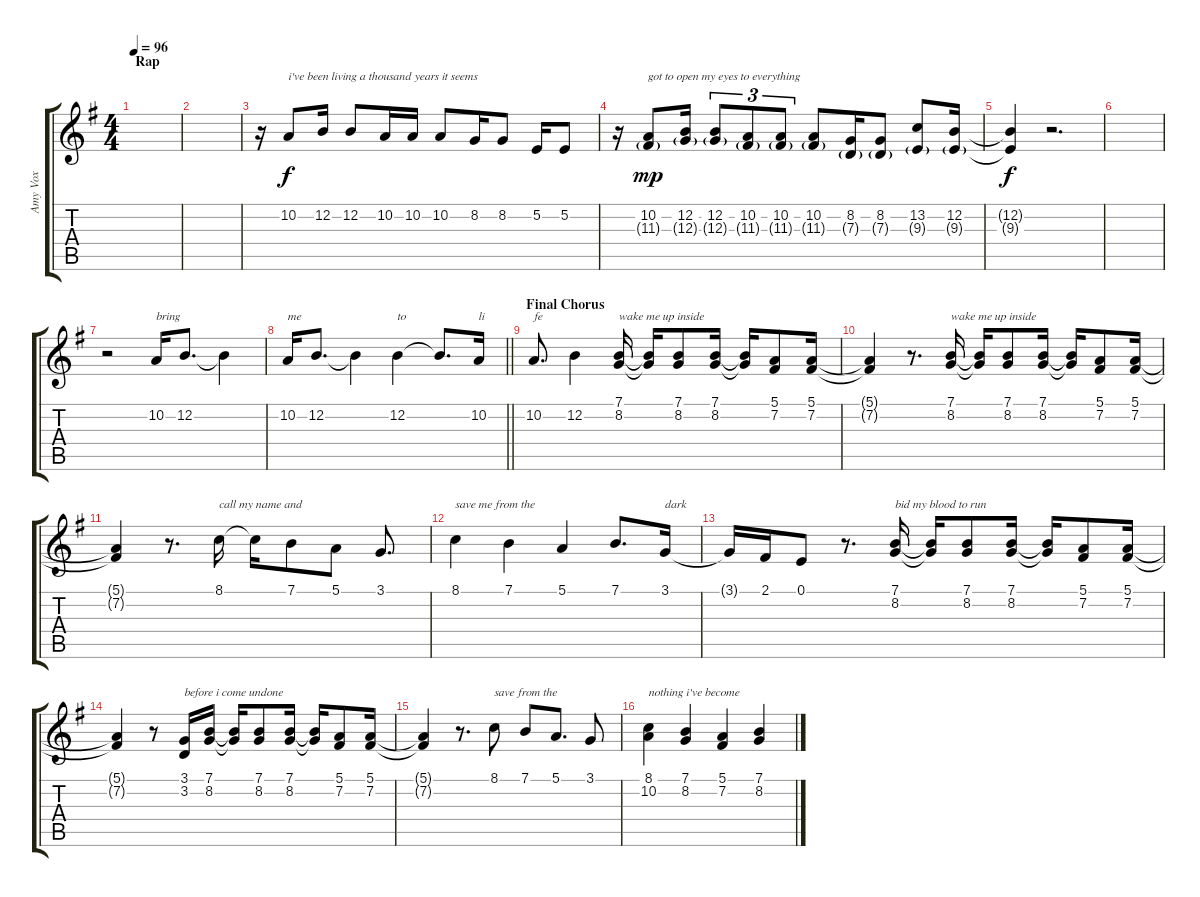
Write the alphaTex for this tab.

\track ("Amy Vox" "Amy Vox") {instrument oboe}
\staff {score tabs}
\tuning (E4 B3 G3 D3 A2 E2) {hide}
\ts (4 4)
\section ("" "Rap")
\tempo 96
\clef g2
\ks g
|
|
r.16 10.2.8{txt "i've been living a thousand years it seems"} 12.2.16 12.2.8 10.2.16 10.2.16 10.2.8 8.2.16 8.2.8 5.2.16 5.2.8 |
r.16 (10.2 11.3{g}).8{txt "got to open my eyes to everything" dy mp} (12.2 12.3{g}).16 (12.2 12.3{g}).8{tu (3 2)} (10.2 11.3{g}).8{tu (3 2)} (10.2 11.3{g}).8{tu (3 2)} (10.2 11.3{g}).8 (8.2 7.3{g}).16 (8.2 7.3{g}).8 (13.2 9.3{g}).8 (12.2 9.3{g}).16 |
(12.2{t} 9.3{t}).4{dy f} r.2{d} |
|
r.2 10.2.16{txt "bring"} 12.2.8{d} 12.2{t}.4 |
\barLineRight lightlight
10.2.16{txt "me"} 12.2.8{d} 12.2{t}.4 12.2.4{txt "to"} 12.2{t}.8{d} 10.2.16{txt "li"} |
\section ("" "Final Chorus")
10.2.8{d txt "fe"} 12.2.4 (7.1 8.2).16{txt "wake me up inside"} (7.1{t} 8.2{t}).16 (7.1 8.2).8 (7.1 8.2).16 (7.1{t} 8.2{t}).16 (5.1 7.2).8 (5.1 7.2).16 |
(5.1{t} 7.2{t}).4 r.8{d} (7.1 8.2).16{txt "wake me up inside"} (7.1{t} 8.2{t}).16 (7.1 8.2).8 (7.1 8.2).16 (7.1{t} 8.2{t}).16 (5.1 7.2).8 (5.1 7.2).16 |
(5.1{t} 7.2{t}).4 r.8{d} 8.1.16{txt "call my name and"} 8.1{t}.16 7.1.8 5.1.8 3.1.8{d} |
8.1.4{txt "save me from the"} 7.1.4 5.1.4 7.1.8{d} 3.1.16{txt "dark"} |
3.1{t}.16 2.1.16 0.1.8 r.8{d} (7.1 8.2).16{txt "bid my blood to run"} (7.1{t} 8.2{t}).16 (7.1 8.2).8 (7.1 8.2).16 (7.1{t} 8.2{t}).16 (5.1 7.2).8 (5.1 7.2).16 |
(5.1{t} 7.2{t}).4 r.8 (3.1 3.2).16{txt "before i come undone"} (7.1 8.2).16 (7.1{t} 8.2{t}).16 (7.1 8.2).8 (7.1 8.2).16 (7.1{t} 8.2{t}).16 (5.1 7.2).8 (5.1 7.2).16 |
(5.1{t} 7.2{t}).4 r.8{d} 8.1.8{txt "save from the "} 7.1.8 5.1.8{d} 3.1.8 |
(8.1 10.2).4{txt "nothing i've become"} (7.1 8.2).4 (5.1 7.2).4 (7.1 8.2).4
